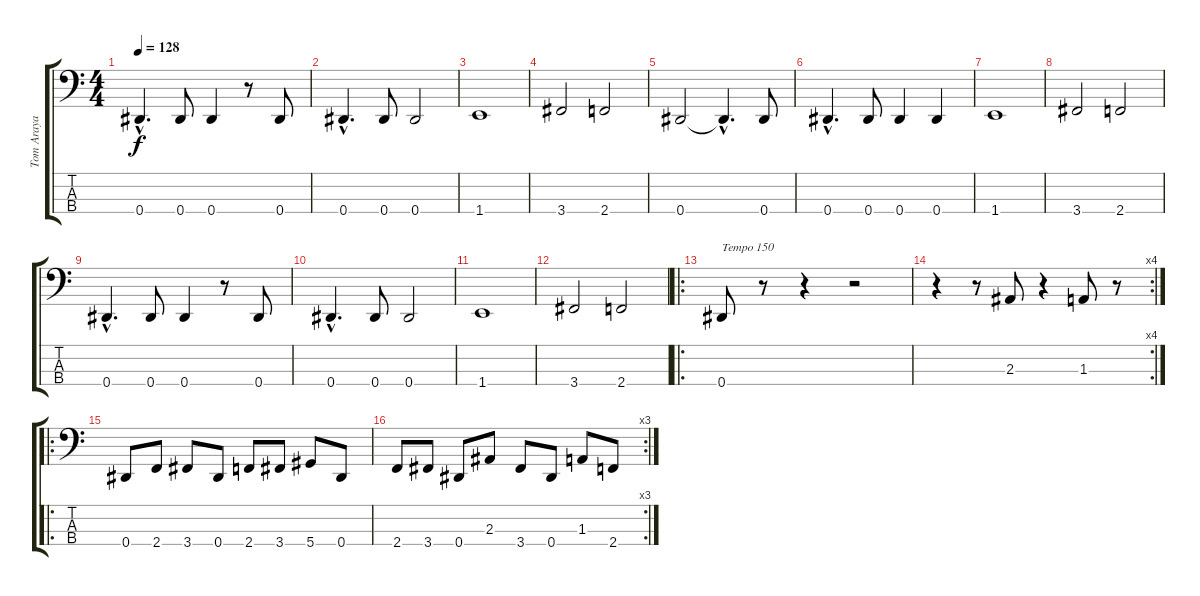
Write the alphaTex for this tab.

\track ("Tom Araya (Bass)" "Tom Araya ") {instrument electricbasspick}
\staff {score tabs}
\tuning (Gb2 Db2 Ab1 Eb1) {hide}
\ts (4 4)
\tempo 128
\clef f4
\ks c
0.4{hac}.4{d dy f} 0.4.8 0.4.4 r.8 0.4.8 |
0.4{hac}.4{d} 0.4.8 0.4.2 |
1.4.1 |
3.4.2 2.4.2 |
0.4.2 0.4{hac t}.4{d} 0.4.8 |
0.4{hac}.4{d} 0.4.8 0.4.4 0.4.4 |
1.4.1 |
3.4.2 2.4.2 |
0.4{hac}.4{d} 0.4.8 0.4.4 r.8 0.4.8 |
0.4{hac}.4{d} 0.4.8 0.4.2 |
1.4.1 |
3.4.2 2.4.2 |
\ro
0.4.8{txt "Tempo 150"} r.8 r.4 r.2 |
\rc 4
r.4 r.8 2.3.8 r.4 1.3.8 r.8 |
\ro
0.4.8 2.4.8 3.4.8 0.4.8 2.4.8 3.4.8 5.4.8 0.4.8 |
\rc 3
2.4.8 3.4.8 0.4.8 2.3.8 3.4.8 0.4.8 1.3.8 2.4.8
